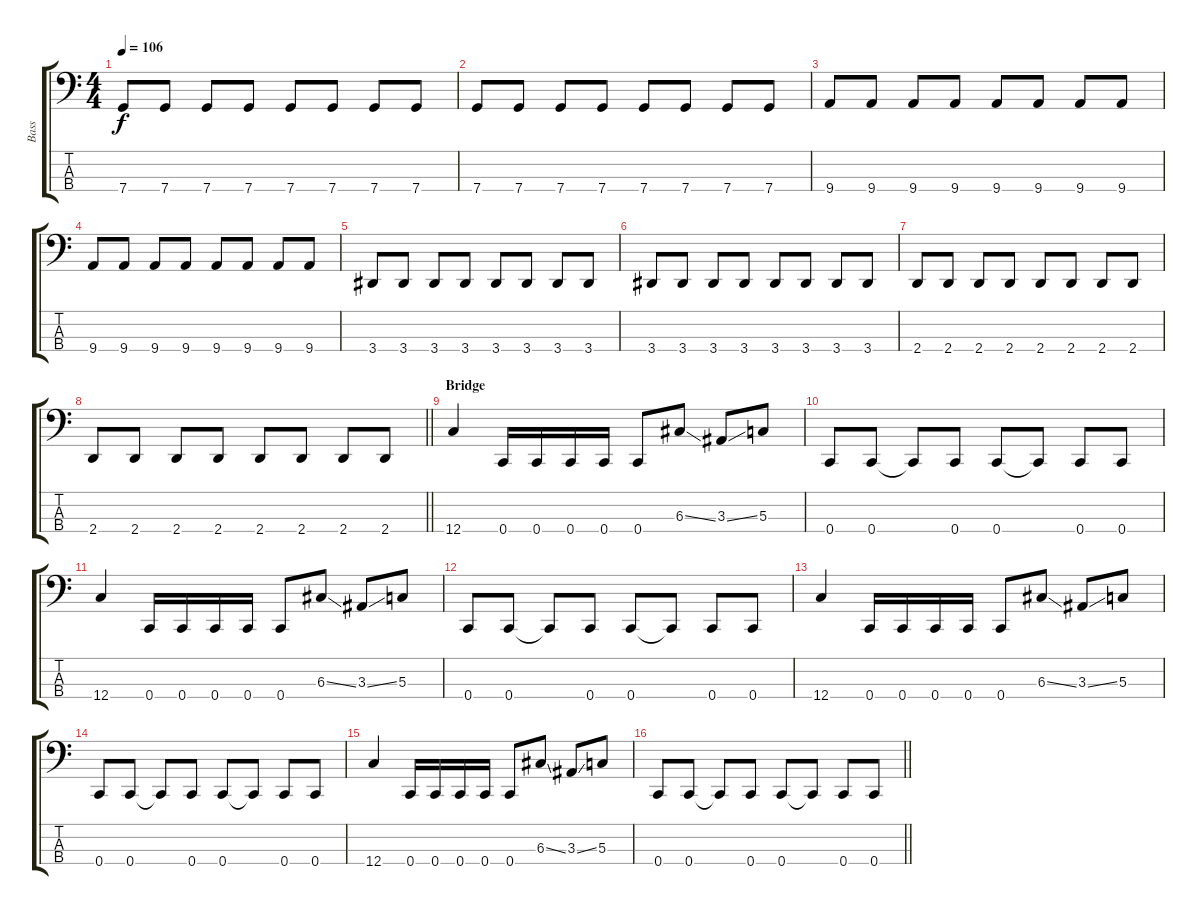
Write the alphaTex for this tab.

\track ("Bass" "Bass") {instrument electricbassfinger}
\staff {score tabs}
\tuning (F2 C2 G1 C1) {hide}
\ts (4 4)
\section ("" "")
\tempo 106
\clef f4
\ks c
7.4.8{dy f} 7.4.8 7.4.8 7.4.8 7.4.8 7.4.8 7.4.8 7.4.8 |
7.4.8 7.4.8 7.4.8 7.4.8 7.4.8 7.4.8 7.4.8 7.4.8 |
9.4.8 9.4.8 9.4.8 9.4.8 9.4.8 9.4.8 9.4.8 9.4.8 |
9.4.8 9.4.8 9.4.8 9.4.8 9.4.8 9.4.8 9.4.8 9.4.8 |
3.4.8 3.4.8 3.4.8 3.4.8 3.4.8 3.4.8 3.4.8 3.4.8 |
3.4.8 3.4.8 3.4.8 3.4.8 3.4.8 3.4.8 3.4.8 3.4.8 |
2.4.8 2.4.8 2.4.8 2.4.8 2.4.8 2.4.8 2.4.8 2.4.8 |
\barLineRight lightlight
2.4.8 2.4.8 2.4.8 2.4.8 2.4.8 2.4.8 2.4.8 2.4.8 |
\section ("" "Bridge")
12.4.4 0.4.16 0.4.16 0.4.16 0.4.16 0.4.8 6.3{ss}.8 3.3{ss}.8 5.3.8 |
0.4.8 0.4.8 0.4{t}.8 0.4.8 0.4.8 0.4{t}.8 0.4.8 0.4.8 |
12.4.4 0.4.16 0.4.16 0.4.16 0.4.16 0.4.8 6.3{ss}.8 3.3{ss}.8 5.3.8 |
0.4.8 0.4.8 0.4{t}.8 0.4.8 0.4.8 0.4{t}.8 0.4.8 0.4.8 |
12.4.4 0.4.16 0.4.16 0.4.16 0.4.16 0.4.8 6.3{ss}.8 3.3{ss}.8 5.3.8 |
0.4.8 0.4.8 0.4{t}.8 0.4.8 0.4.8 0.4{t}.8 0.4.8 0.4.8 |
12.4.4 0.4.16 0.4.16 0.4.16 0.4.16 0.4.8 6.3{ss}.8 3.3{ss}.8 5.3.8 |
\barLineRight lightlight
0.4.8 0.4.8 0.4{t}.8 0.4.8 0.4.8 0.4{t}.8 0.4.8 0.4.8
